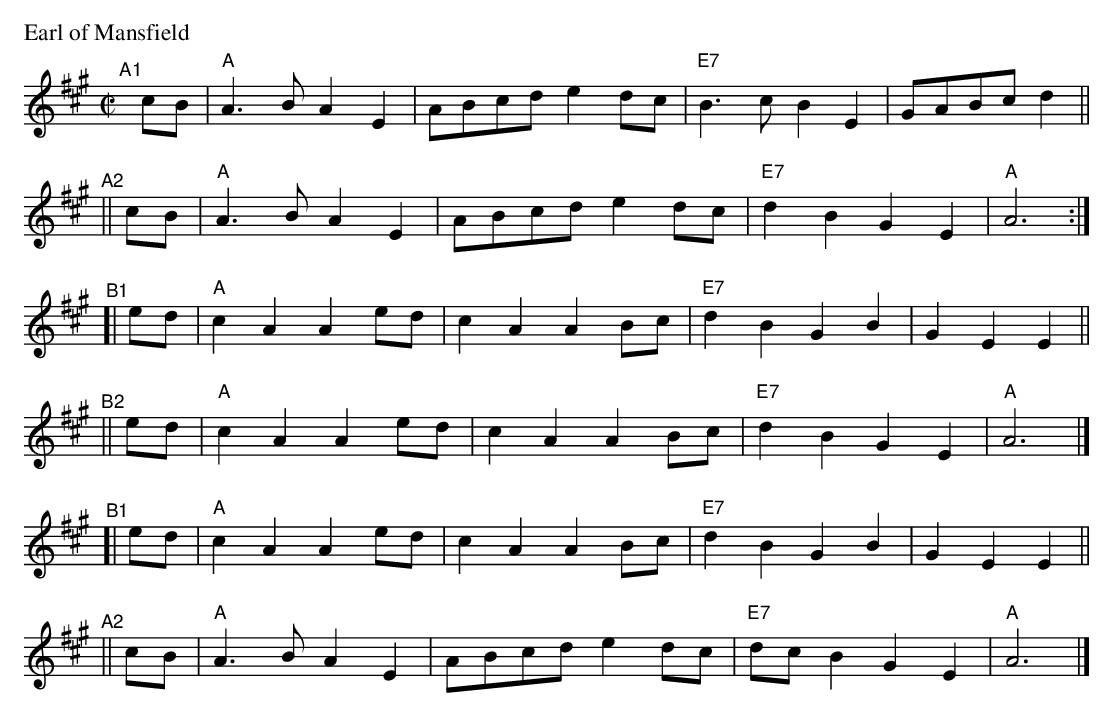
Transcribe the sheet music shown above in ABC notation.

X:1
M: C|
P: Earl of Mansfield
K: A
"^A1"[|]cB | "A"A3B  A2E2 | ABcd e2dc | "E7"B3c  B2E2 | GABc d2 ||
"^A2"|| cB | "A"A3B  A2E2 | ABcd e2dc | "E7"d2B2 G2E2 |"A"A6 :|
"^B1"[| ed | "A"c2A2 A2ed | c2A2 A2Bc | "E7"d2B2 G2B2 | G2E2 E2 ||
"^B2"|| ed | "A"c2A2 A2ed | c2A2 A2Bc | "E7"d2B2 G2E2 |"A"A6 |]
"^B1"[| ed | "A"c2A2 A2ed | c2A2 A2Bc | "E7"d2B2 G2B2 | G2E2 E2 ||
"^A2"|| cB | "A"A3B  A2E2 | ABcd e2dc | "E7"dcB2 G2E2 |"A"A6 |]
